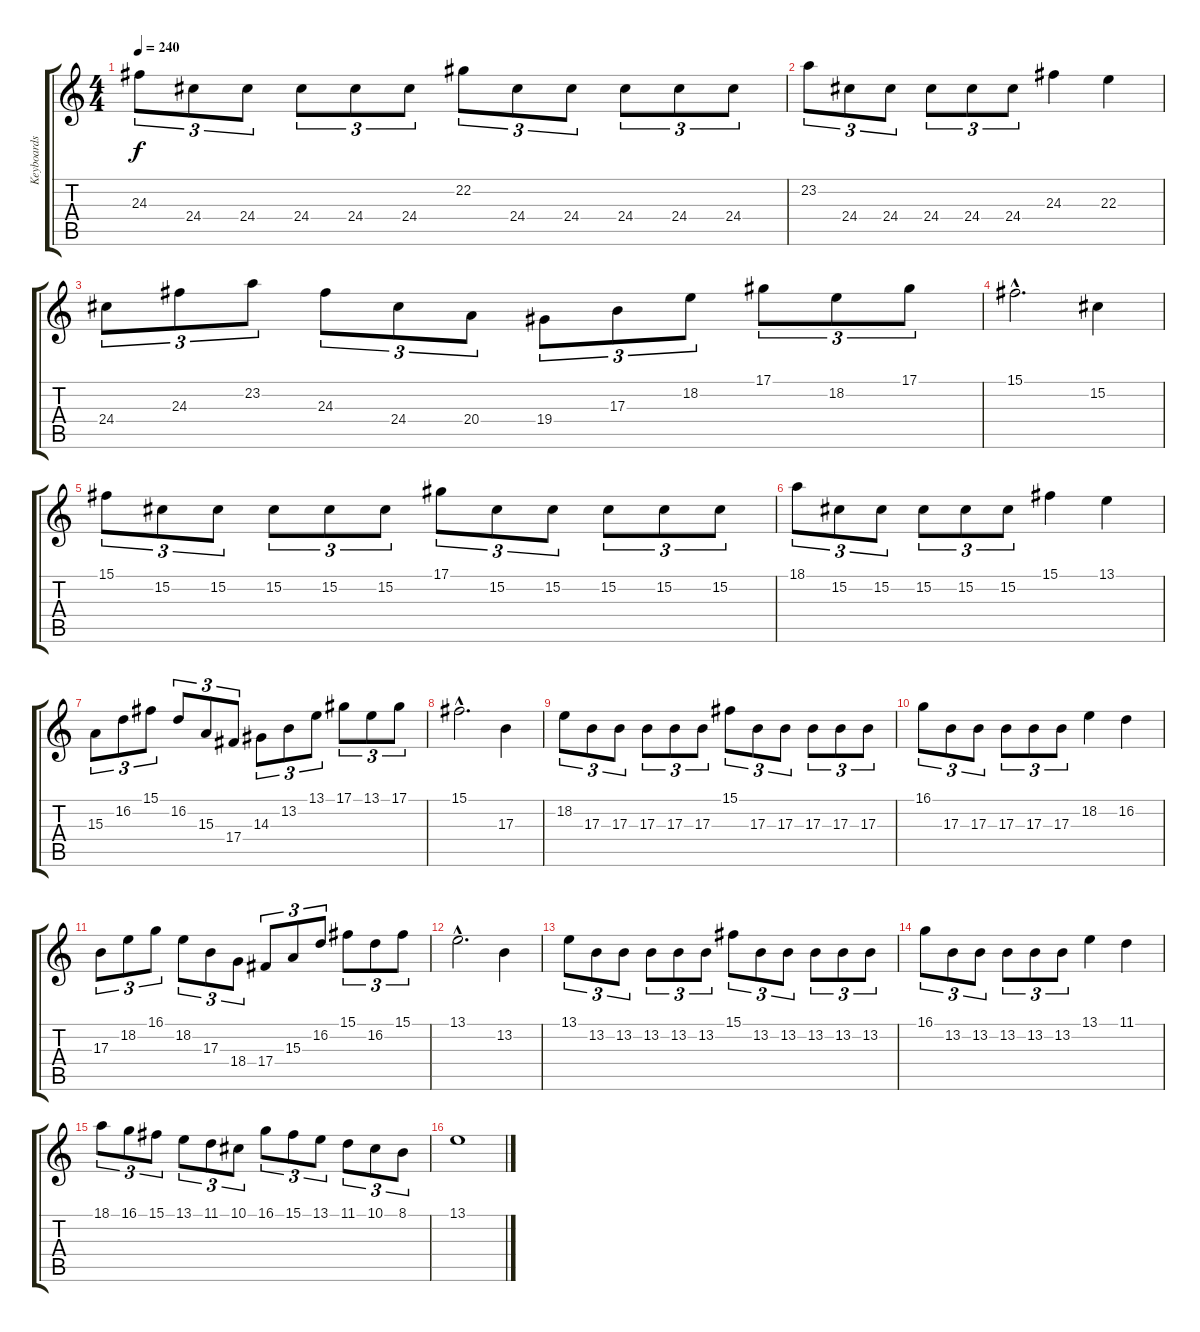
\track ("Keyboards" "Keyboards") {instrument harpsichord}
\staff {score tabs}
\tuning (Eb4 Bb3 Gb3 Db3 Ab2 Db2) {hide}
\ts (4 4)
\tempo 240
\clef g2
\ks c
24.3.8{tu (3 2) dy f} 24.4.8{tu (3 2)} 24.4.8{tu (3 2)} 24.4.8{tu (3 2)} 24.4.8{tu (3 2)} 24.4.8{tu (3 2)} 22.2.8{tu (3 2)} 24.4.8{tu (3 2)} 24.4.8{tu (3 2)} 24.4.8{tu (3 2)} 24.4.8{tu (3 2)} 24.4.8{tu (3 2)} |
23.2.8{tu (3 2)} 24.4.8{tu (3 2)} 24.4.8{tu (3 2)} 24.4.8{tu (3 2)} 24.4.8{tu (3 2)} 24.4.8{tu (3 2)} 24.3.4 22.3.4 |
24.4.8{tu (3 2)} 24.3.8{tu (3 2)} 23.2.8{tu (3 2)} 24.3.8{tu (3 2)} 24.4.8{tu (3 2)} 20.4.8{tu (3 2)} 19.4.8{tu (3 2)} 17.3.8{tu (3 2)} 18.2.8{tu (3 2)} 17.1.8{tu (3 2)} 18.2.8{tu (3 2)} 17.1.8{tu (3 2)} |
15.1{hac}.2{d} 15.2.4 |
15.1.8{tu (3 2)} 15.2.8{tu (3 2)} 15.2.8{tu (3 2)} 15.2.8{tu (3 2)} 15.2.8{tu (3 2)} 15.2.8{tu (3 2)} 17.1.8{tu (3 2)} 15.2.8{tu (3 2)} 15.2.8{tu (3 2)} 15.2.8{tu (3 2)} 15.2.8{tu (3 2)} 15.2.8{tu (3 2)} |
18.1.8{tu (3 2)} 15.2.8{tu (3 2)} 15.2.8{tu (3 2)} 15.2.8{tu (3 2)} 15.2.8{tu (3 2)} 15.2.8{tu (3 2)} 15.1.4 13.1.4 |
15.3.8{tu (3 2)} 16.2.8{tu (3 2)} 15.1.8{tu (3 2)} 16.2.8{tu (3 2)} 15.3.8{tu (3 2)} 17.4.8{tu (3 2)} 14.3.8{tu (3 2)} 13.2.8{tu (3 2)} 13.1.8{tu (3 2)} 17.1.8{tu (3 2)} 13.1.8{tu (3 2)} 17.1.8{tu (3 2)} |
15.1{hac}.2{d} 17.3.4 |
18.2.8{tu (3 2)} 17.3.8{tu (3 2)} 17.3.8{tu (3 2)} 17.3.8{tu (3 2)} 17.3.8{tu (3 2)} 17.3.8{tu (3 2)} 15.1.8{tu (3 2)} 17.3.8{tu (3 2)} 17.3.8{tu (3 2)} 17.3.8{tu (3 2)} 17.3.8{tu (3 2)} 17.3.8{tu (3 2)} |
16.1.8{tu (3 2)} 17.3.8{tu (3 2)} 17.3.8{tu (3 2)} 17.3.8{tu (3 2)} 17.3.8{tu (3 2)} 17.3.8{tu (3 2)} 18.2.4 16.2.4 |
17.3.8{tu (3 2)} 18.2.8{tu (3 2)} 16.1.8{tu (3 2)} 18.2.8{tu (3 2)} 17.3.8{tu (3 2)} 18.4.8{tu (3 2)} 17.4.8{tu (3 2)} 15.3.8{tu (3 2)} 16.2.8{tu (3 2)} 15.1.8{tu (3 2)} 16.2.8{tu (3 2)} 15.1.8{tu (3 2)} |
13.1{hac}.2{d} 13.2.4 |
13.1.8{tu (3 2)} 13.2.8{tu (3 2)} 13.2.8{tu (3 2)} 13.2.8{tu (3 2)} 13.2.8{tu (3 2)} 13.2.8{tu (3 2)} 15.1.8{tu (3 2)} 13.2.8{tu (3 2)} 13.2.8{tu (3 2)} 13.2.8{tu (3 2)} 13.2.8{tu (3 2)} 13.2.8{tu (3 2)} |
16.1.8{tu (3 2)} 13.2.8{tu (3 2)} 13.2.8{tu (3 2)} 13.2.8{tu (3 2)} 13.2.8{tu (3 2)} 13.2.8{tu (3 2)} 13.1.4 11.1.4 |
18.1.8{tu (3 2)} 16.1.8{tu (3 2)} 15.1.8{tu (3 2)} 13.1.8{tu (3 2)} 11.1.8{tu (3 2)} 10.1.8{tu (3 2)} 16.1.8{tu (3 2)} 15.1.8{tu (3 2)} 13.1.8{tu (3 2)} 11.1.8{tu (3 2)} 10.1.8{tu (3 2)} 8.1.8{tu (3 2)} |
13.1.1
